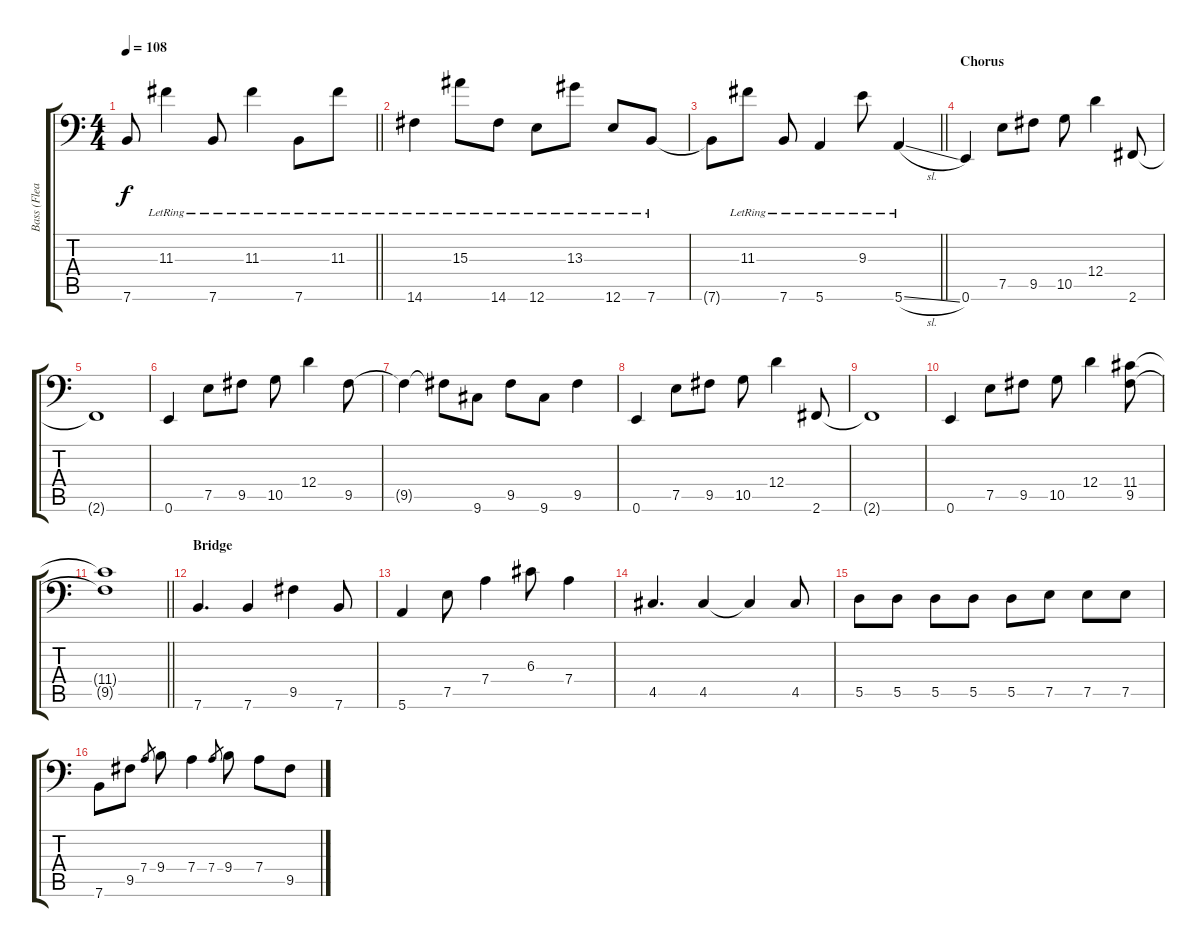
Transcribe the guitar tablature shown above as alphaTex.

\track ("Bass (Flea)" "Bass (Flea") {instrument electricbassfinger}
\staff {score tabs}
\tuning (E3 B2 G2 D2 A1 E1) {hide}
\ts (4 4)
\tempo 108
\clef f4
\barLineRight lightlight
\ks c
7.6{t}.8{dy f} 11.3{lr}.4 7.6{lr}.8 11.3{lr}.4 7.6{lr}.8 11.3{lr}.8 |
14.6{lr}.4 15.3{lr}.8 14.6{lr}.8 12.6{lr}.8 13.3{lr}.8 12.6{lr}.8 7.6{lr}.8 |
\barLineRight lightlight
7.6{t}.8 11.3{lr}.8 7.6{lr}.8 5.6{lr}.4 9.3{lr}.8 5.6{sl lr}.4 |
\section ("" "Chorus")
0.6.4 7.5.8 9.5.8 10.5.8 12.4.4 2.6.8 |
2.6{t}.1 |
0.6.4 7.5.8 9.5.8 10.5.8 12.4.4 9.5.8 |
9.5{t}.4 9.5{t}.8 9.6.8 9.5.8 9.6.8 9.5.4 |
0.6.4 7.5.8 9.5.8 10.5.8 12.4.4 2.6.8 |
2.6{t}.1 |
0.6.4 7.5.8 9.5.8 10.5.8 12.4.4 (11.4 9.5).8 |
\barLineRight lightlight
(11.4{t} 9.5{t}).1 |
\section ("" "Bridge")
7.6.4{d} 7.6.4 9.5.4 7.6.8 |
5.6.4 7.5.8 7.4.4 6.3.8 7.4.4 |
4.5.4{d} 4.5.4 4.5{t}.4 4.5.8 |
5.5.8 5.5.8 5.5.8 5.5.8 5.5.8 7.5.8 7.5.8 7.5.8 |
7.6.8 9.5.8 7.4.8{gr} 9.4.8 7.4.4 7.4.8{gr} 9.4.8 7.4.8 9.5.8
